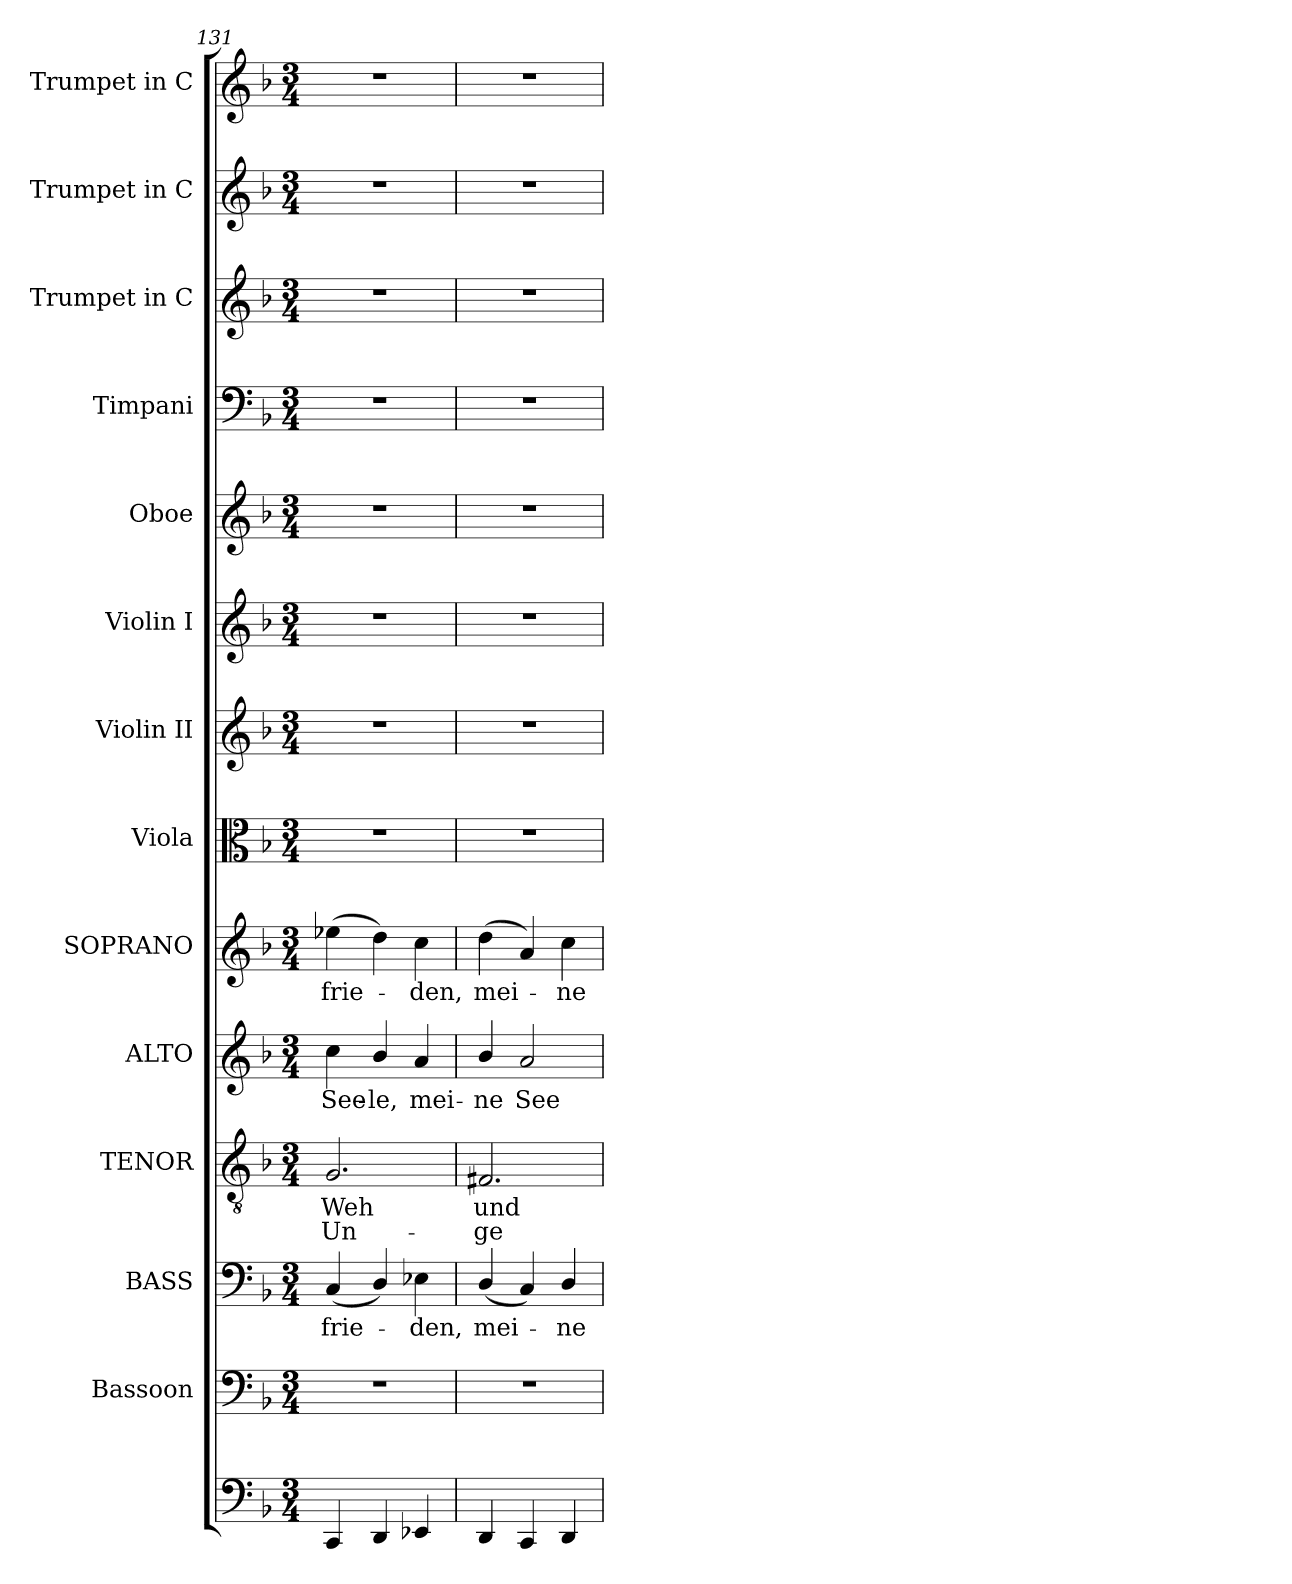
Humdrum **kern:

**kern	**kern	**kern	**text	**kern	**text	**text	**kern	**text	**kern	**text	**kern	**kern	**kern	**kern	**kern	**kern	**kern	**kern
*part14	*part13	*part12	*part12	*part11	*part11	*part11	*part10	*part10	*part9	*part9	*part8	*part7	*part6	*part5	*part4	*part3	*part2	*part1
*staff14	*staff13	*staff12	*staff12	*staff11	*staff11	*staff11	*staff10	*staff10	*staff9	*staff9	*staff8	*staff7	*staff6	*staff5	*staff4	*staff3	*staff2	*staff1
*	*I"Bassoon	*I"BASS	*	*I"TENOR	*	*	*I"ALTO	*	*I"SOPRANO	*	*I"Viola	*I"Violin II	*I"Violin I	*I"Oboe	*I"Timpani	*I"Trumpet in C	*I"Trumpet in C	*I"Trumpet in C
*	*	*	*	*	*	*	*I'Alto	*	*I'Soprano	*	*I'Viola	*I'Violin II	*I'Violin I	*I'Oboe	*I'Timp.	*	*	*
*clefF4	*clefF4	*clefF4	*	*clefGv2	*	*	*clefG2	*	*clefG2	*	*clefC3	*clefG2	*clefG2	*clefG2	*clefF4	*clefG2	*clefG2	*clefG2
*	*	*	*	*ITrd7c12	*	*	*	*	*	*	*	*	*	*	*	*	*	*
*k[b-]	*k[b-]	*k[b-]	*	*k[b-]	*	*	*k[b-]	*	*k[b-]	*	*k[b-]	*k[b-]	*k[b-]	*k[b-]	*k[b-]	*k[b-]	*k[b-]	*k[b-]
*F:	*F:	*F:	*	*F:	*	*	*F:	*	*F:	*	*F:	*F:	*F:	*F:	*F:	*F:	*F:	*F:
*M3/4	*M3/4	*M3/4	*	*M3/4	*	*	*M3/4	*	*M3/4	*	*M3/4	*M3/4	*M3/4	*M3/4	*M3/4	*M3/4	*M3/4	*M3/4
=131	=131	=131	=131	=131	=131	=131	=131	=131	=131	=131	=131	=131	=131	=131	=131	=131	=131	=131
!	!LO:N:vis=1	!	!	!	!	!	!	!	!	!	!	!	!	!	!	!	!	!
!	!	!	!LO:LY:b:color=#000000	!	!	!	!	!	!	!	!	!	!	!	!	!	!	!
!	!	!	!	!	!LO:LY:b:color=#000000	!LO:LY:b:color=#000000	!	!	!	!	!	!	!	!	!	!	!	!
!	!	!	!	!	!	!	!	!LO:LY:b:color=#000000	!	!	!	!	!	!	!	!	!	!
!	!	!	!	!	!	!	!	!	!	!LO:LY:b:color=#000000	!LO:N:vis=1	!LO:N:vis=1	!LO:N:vis=1	!LO:N:vis=1	!LO:N:vis=1	!LO:N:vis=1	!LO:N:vis=1	!LO:N:vis=1
4CCi/	2.r	(4Ci/	-frie-	2.GGi/	Weh	Un-	4cci\	See-	(4ee-Xi\	-frie-	2.r	2.r	2.r	2.r	2.r	2.r	2.r	2.r
!	!	!	!	!	!	!	!	!LO:LY:b:color=#000000	!	!	!	!	!	!	!	!	!	!
4DDi/	.	4Di/)	.	.	.	.	4b-i/	-le,	4ddi\)	.	.	.	.	.	.	.	.	.
!	!	!	!LO:LY:b:color=#000000	!	!	!	!	!	!	!	!	!	!	!	!	!	!	!
!	!	!	!	!	!	!	!	!LO:LY:b:color=#000000	!	!	!	!	!	!	!	!	!	!
!	!	!	!	!	!	!	!	!	!	!LO:LY:b:color=#000000	!	!	!	!	!	!	!	!
4EE-Xi/	.	4E-Xi\	-den,	.	.	.	4ai/	mei-	4cci\	-den,	.	.	.	.	.	.	.	.
=132	=132	=132	=132	=132	=132	=132	=132	=132	=132	=132	=132	=132	=132	=132	=132	=132	=132	=132
!	!LO:N:vis=1	!	!	!	!	!	!	!	!	!	!	!	!	!	!	!	!	!
!	!	!	!LO:LY:b:color=#000000	!	!	!	!	!	!	!	!	!	!	!	!	!	!	!
!	!	!	!	!	!LO:LY:b:color=#000000	!LO:LY:b:color=#000000	!	!	!	!	!	!	!	!	!	!	!	!
!	!	!	!	!	!	!	!	!LO:LY:b:color=#000000	!	!	!	!	!	!	!	!	!	!
!	!	!	!	!	!	!	!	!	!	!LO:LY:b:color=#000000	!LO:N:vis=1	!LO:N:vis=1	!LO:N:vis=1	!LO:N:vis=1	!LO:N:vis=1	!LO:N:vis=1	!LO:N:vis=1	!LO:N:vis=1
4DDi/	2.r	(4Di/	mei-	2.FF#Xi/	und	-ge-	4b-i/	-ne	(4ddi\	mei-	2.r	2.r	2.r	2.r	2.r	2.r	2.r	2.r
!	!	!	!	!	!	!	!	!LO:LY:b:color=#000000	!	!	!	!	!	!	!	!	!	!
4CCi/	.	4Ci/)	.	.	.	.	2ai/	See-	4ai/)	.	.	.	.	.	.	.	.	.
!	!	!	!LO:LY:b:color=#000000	!	!	!	!	!	!	!	!	!	!	!	!	!	!	!
!	!	!	!	!	!	!	!	!	!	!LO:LY:b:color=#000000	!	!	!	!	!	!	!	!
4DDi/	.	4Di/	-ne	.	.	.	.	.	4cci\	-ne	.	.	.	.	.	.	.	.
=	=	=	=	=	=	=	=	=	=	=	=	=	=	=	=	=	=	=
*-	*-	*-	*-	*-	*-	*-	*-	*-	*-	*-	*-	*-	*-	*-	*-	*-	*-	*-
